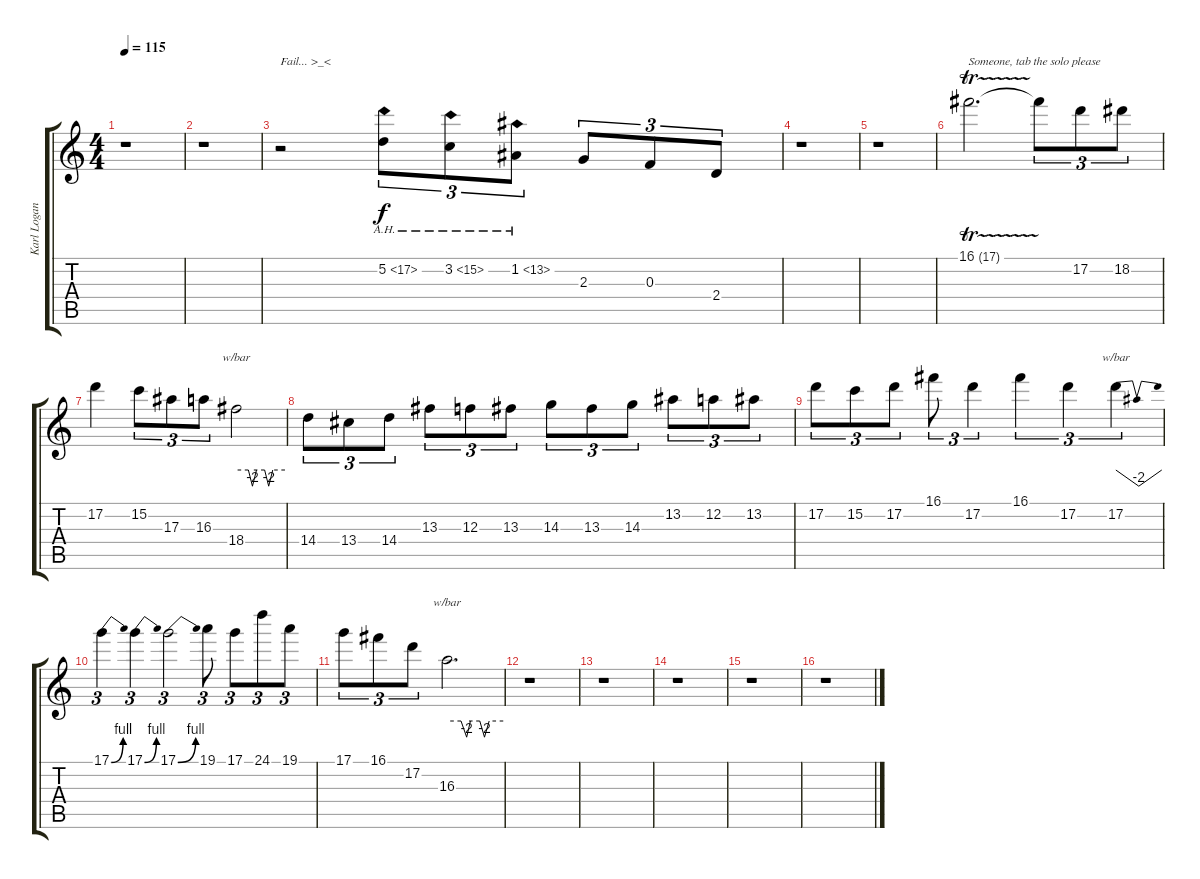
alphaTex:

\track ("Karl Logan(Lead Guitar)" "Karl Logan") {instrument distortionguitar}
\staff {score tabs}
\tuning (D4 A3 F3 C3 G2 D2) {hide}
\ts (4 4)
\tempo 115
\clef g2
\ks c
r.1{dy f} |
r.1 |
r.2{txt "Fail... >_<"} 5.2{ah 12}.8{tu (3 2)} 3.2{ah 12}.8{tu (3 2)} 1.2{ah 12}.8{tu (3 2)} 2.3.8{tu (3 2)} 0.3.8{tu (3 2)} 2.4.8{tu (3 2)} |
r.1 |
r.1 |
16.1{tr (17 32)}.2{d txt "Someone, tab the solo please"} 16.1{t}.8{tu (3 2)} 17.2.8{tu (3 2)} 18.2.8{tu (3 2)} |
17.2.4 15.2.8{tu (3 2)} 17.3.8{tu (3 2)} 16.3.8{tu (3 2)} 18.4.2{tbe (custom default 0 0 15 0 20 -8 25 0 35 0 40 -8 45 0 60 0)} |
14.4.8{tu (3 2)} 13.4.8{tu (3 2)} 14.4.8{tu (3 2)} 13.3.8{tu (3 2)} 12.3.8{tu (3 2)} 13.3.8{tu (3 2)} 14.3.8{tu (3 2)} 13.3.8{tu (3 2)} 14.3.8{tu (3 2)} 13.2.8{tu (3 2)} 12.2.8{tu (3 2)} 13.2.8{tu (3 2)} |
17.2.8{tu (3 2)} 15.2.8{tu (3 2)} 17.2.8{tu (3 2)} 16.1.8{tu (3 2)} 17.2.4{tu (3 2)} 16.1.4{tu (3 2)} 17.2.4{tu (3 2)} 17.2.4{tu (3 2) tbe (dip default 0 0 15 -8 60 0)} |
17.1{be (bend 0 0 60 4)}.4{tu (3 2)} 17.1{be (bend 0 0 60 4)}.4{tu (3 2)} 17.1{be (bend 0 0 60 4)}.2{tu (3 2)} 19.1.8{tu (3 2)} 17.1.8{tu (3 2)} 24.1.8{tu (3 2)} 19.1.8{tu (3 2)} |
17.1.8{tu (3 2)} 16.1.8{tu (3 2)} 17.2.8{tu (3 2)} 16.3.2{d tbe (custom default 0 0 15 0 21 -8 25 0 35 0 40 -8 45 0 60 0)} |
r.1 |
r.1 |
r.1 |
r.1 |
r.1
